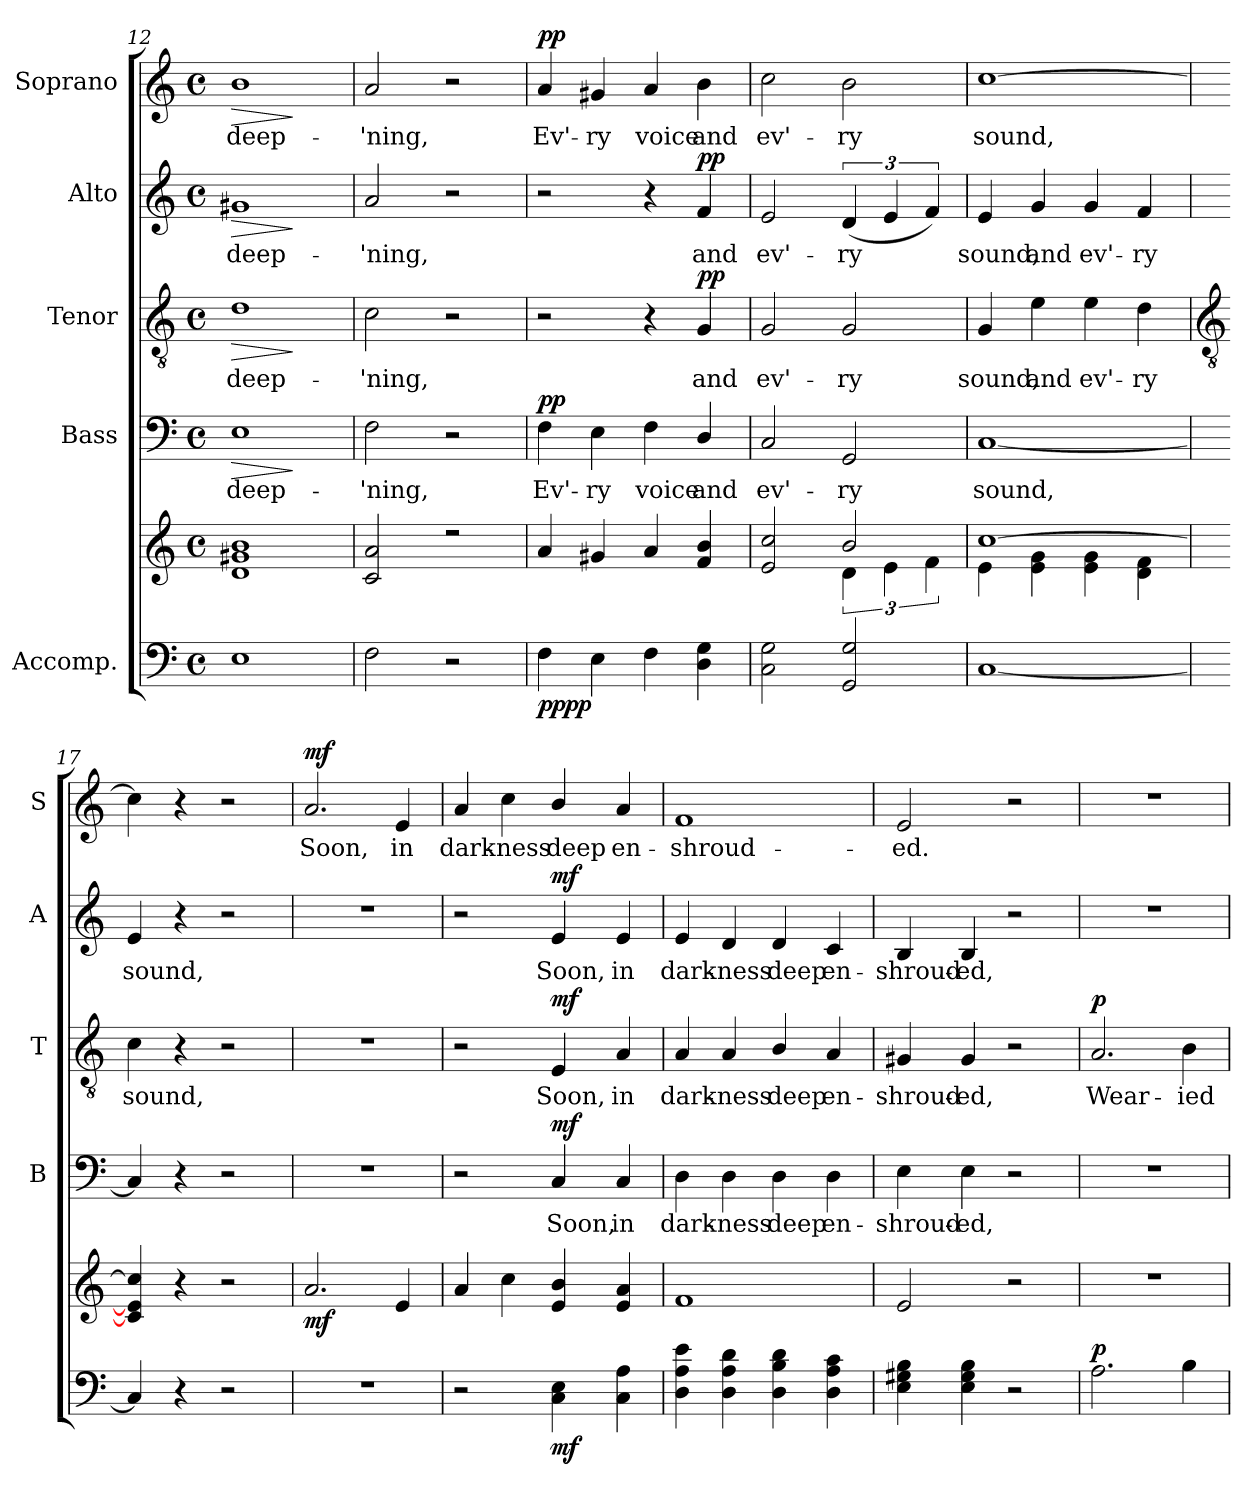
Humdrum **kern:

**kern	**kern	**dynam	**kern	**text	**dynam	**kern	**text	**dynam	**kern	**text	**dynam	**kern	**text	**dynam
*part5	*part5	*part5	*part4	*part4	*part4	*part3	*part3	*part3	*part2	*part2	*part2	*part1	*part1	*part1
*staff6	*staff5	*staff5/6	*staff4	*staff4	*staff4	*staff3	*staff3	*staff3	*staff2	*staff2	*staff2	*staff1	*staff1	*staff1
*I"Accomp.	*	*	*I"Bass	*	*	*I"Tenor	*	*	*I"Alto	*	*	*I"Soprano	*	*
*	*	*	*I'B	*	*	*I'T	*	*	*I'A	*	*	*I'S	*	*
*clefF4	*clefG2	*	*clefF4	*	*	*clefGv2	*	*	*clefG2	*	*	*clefG2	*	*
*k[]	*k[]	*	*k[]	*	*	*k[]	*	*	*k[]	*	*	*k[]	*	*
*C:	*C:	*	*C:	*	*	*C:	*	*	*C:	*	*	*C:	*	*
*M4/4	*M4/4	*	*M4/4	*	*	*M4/4	*	*	*M4/4	*	*	*M4/4	*	*
*met(c)	*met(c)	*	*met(c)	*	*	*met(c)	*	*	*met(c)	*	*	*met(c)	*	*
=12	=12	=12	=12	=12	=12	=12	=12	=12	=12	=12	=12	=12	=12	=12
!	!	!LO:HP:b	!	!LO:LY:b	!LO:HP:b	!	!LO:LY:b	!LO:HP:b	!	!LO:LY:b	!LO:HP:b	!	!LO:LY:b	!LO:HP:b
*	*^	*	*	*	*	*	*	*	*	*	*	*	*	*
1E	1d 1g#X 1b	1ryy	>	1E	deep-	>	1d	deep-	>	1g#X	deep-	>	1b	deep-	>
*	*v	*v	*	*	*	*	*	*	*	*	*	*	*	*	*
.	.	]	.	.	]	.	.	]	.	.	]	.	.	]
=13	=13	=13	=13	=13	=13	=13	=13	=13	=13	=13	=13	=13	=13	=13
*	*^	*	*	*	*	*	*	*	*	*	*	*	*	*
!	!	!	!	!	!LO:LY:b	!	!	!LO:LY:b	!	!	!LO:LY:b	!	!	!LO:LY:b	!
2F	2c 2a	1ryy	.	2F	-'ning,	.	2c	-'ning,	.	2a	-'ning,	.	2a	-'ning,	.
2r	2r	.	.	2r	.	.	2r	.	.	2r	.	.	2r	.	.
=14	=14	=14	=14	=14	=14	=14	=14	=14	=14	=14	=14	=14	=14	=14	=14
!	!	!	!LO:DY:b=2	!	!LO:LY:b	!	!	!	!	!	!	!	!	!LO:LY:b	!
!	!	!	!LO:DY:n=1:b	!	!	!LO:DY:b	!	!	!	!	!	!	!	!	!LO:DY:b
4F	4a	1ryy	pp pp	4F	Ev'-	pp	2r	.	.	2r	.	.	4a	Ev'-	pp
!	!	!	!	!	!LO:LY:b	!	!	!	!	!	!	!	!	!LO:LY:b	!
4E	4g#X	.	.	4E	-ry	.	.	.	.	.	.	.	4g#X	-ry	.
!	!	!	!	!	!LO:LY:b	!	!	!	!	!	!	!	!	!LO:LY:b	!
4F	4a	.	.	4F	voice	.	4r	.	.	4r	.	.	4a	voice	.
!	!	!	!	!	!LO:LY:b	!	!	!LO:LY:b	!LO:DY:b	!	!LO:LY:b	!LO:DY:b	!	!LO:LY:b	!
4D\ 4G\	4f 4b	.	.	4D/	and	.	4G	and	pp	4f	and	pp	4b	and	.
=15	=15	=15	=15	=15	=15	=15	=15	=15	=15	=15	=15	=15	=15	=15	=15
!	!	!	!	!	!LO:LY:b	!	!	!LO:LY:b	!	!	!LO:LY:b	!	!	!LO:LY:b	!
2C 2G	2e 2cc	2ryy	.	2C	ev'-	.	2G	ev'-	.	2e	ev'-	.	2cc	ev'-	.
!	!	!	!	!	!LO:LY:b	!	!	!LO:LY:b	!	!	!LO:LY:b	!	!	!LO:LY:b	!
2GG 2G	2b/	6d\	.	2GG	-ry	.	2G	-ry	.	(<6d	-ry	.	2b	-ry	.
.	.	6e\	.	.	.	.	.	.	.	6e	.	.	.	.	.
.	.	6f\	.	.	.	.	.	.	.	6f)	.	.	.	.	.
=16	=16	=16	=16	=16	=16	=16	=16	=16	=16	=16	=16	=16	=16	=16	=16
!	!	!	!	!	!LO:LY:b	!	!	!LO:LY:b	!	!	!LO:LY:b	!	!	!LO:LY:b	!
[1C	[1cc	4e\	.	[1C	sound,	.	4G	sound,	.	4e	sound,	.	[1cc	sound,	.
!	!	!	!	!	!	!	!	!LO:LY:b	!	!	!LO:LY:b	!	!	!	!
.	.	4e\ 4g\	.	.	.	.	4e	and	.	4g	and	.	.	.	.
!	!	!	!	!	!	!	!	!LO:LY:b	!	!	!LO:LY:b	!	!	!	!
.	.	4e\ 4g\	.	.	.	.	4e	ev'-	.	4g	ev'-	.	.	.	.
!	!	!	!	!	!	!	!	!LO:LY:b	!	!	!LO:LY:b	!	!	!	!
.	.	4d\ 4f\	.	.	.	.	4d	-ry	.	4f	-ry	.	.	.	.
*	*v	*v	*	*	*	*	*	*	*	*	*	*	*	*	*
!!LO:LB:g=z
=17	=17	=17	=17	=17	=17	=17	=17	=17	=17	=17	=17	=17	=17	=17
*	*	*	*	*	*	*clefGv2	*	*	*	*	*	*	*	*
*	*^	*	*	*	*	*	*	*	*	*	*	*	*	*
!	!	!	!	!	!	!	!	!LO:LY:b	!	!	!LO:LY:b	!	!	!	!
*	*v	*v	*	*	*	*	*	*	*	*	*	*	*	*	*
4C]	4c] 4e] 4cc]	.	4C]	.	.	4c	sound,	.	4e	sound,	.	4cc]	.	.
4r	4r	.	4r	.	.	4r	.	.	4r	.	.	4r	.	.
2r	2r	.	2r	.	.	2r	.	.	2r	.	.	2r	.	.
=18	=18	=18	=18	=18	=18	=18	=18	=18	=18	=18	=18	=18	=18	=18
!	!	!LO:DY:b	!	!	!	!	!	!	!	!	!	!	!LO:LY:b	!LO:DY:b
1r	2.a	mf	1r	.	.	1r	.	.	1r	.	.	2.a	Soon,	mf
!	!	!	!	!	!	!	!	!	!	!	!	!	!LO:LY:b	!
.	4e	.	.	.	.	.	.	.	.	.	.	4e	in	.
=19	=19	=19	=19	=19	=19	=19	=19	=19	=19	=19	=19	=19	=19	=19
!	!	!	!	!	!	!	!	!	!	!	!	!	!LO:LY:b	!
2r	4a	.	2r	.	.	2r	.	.	2r	.	.	4a	dark-	.
!	!	!	!	!	!	!	!	!	!	!	!	!	!LO:LY:b	!
.	4cc	.	.	.	.	.	.	.	.	.	.	4cc	-ness	.
!	!	!LO:DY:b=2	!	!LO:LY:b	!LO:DY:b	!	!LO:LY:b	!LO:DY:b	!	!LO:LY:b	!LO:DY:b	!	!LO:LY:b	!
4C 4E	4e/ 4b/	mf	4C	Soon,	mf	4E	Soon,	mf	4e	Soon,	mf	4b/	deep	.
!	!	!	!	!LO:LY:b	!	!	!LO:LY:b	!	!	!LO:LY:b	!	!	!LO:LY:b	!
4C 4A	4e 4a	.	4C	in	.	4A	in	.	4e	in	.	4a	en-	.
=20	=20	=20	=20	=20	=20	=20	=20	=20	=20	=20	=20	=20	=20	=20
!	!	!	!	!LO:LY:b	!	!	!LO:LY:b	!	!	!LO:LY:b	!	!	!LO:LY:b	!
4D 4A 4e	1f	.	4D	dark-	.	4A	dark-	.	4e	dark-	.	1f	-shroud-	.
!	!	!	!	!LO:LY:b	!	!	!LO:LY:b	!	!	!LO:LY:b	!	!	!	!
4D 4A 4d	.	.	4D	-ness	.	4A	-ness	.	4d	-ness	.	.	.	.
!	!	!	!	!LO:LY:b	!	!	!LO:LY:b	!	!	!LO:LY:b	!	!	!	!
4D 4B 4d	.	.	4D	deep	.	4B/	deep	.	4d	deep	.	.	.	.
!	!	!	!	!LO:LY:b	!	!	!LO:LY:b	!	!	!LO:LY:b	!	!	!	!
4D 4A 4c	.	.	4D	en-	.	4A	en-	.	4c	en-	.	.	.	.
=21	=21	=21	=21	=21	=21	=21	=21	=21	=21	=21	=21	=21	=21	=21
!	!	!	!	!LO:LY:b	!	!	!LO:LY:b	!	!	!LO:LY:b	!	!	!LO:LY:b	!
4E 4G#X 4B	2e	.	4E	-shroud-	.	4G#X	-shroud-	.	4B	-shroud-	.	2e	-ed.	.
!	!	!	!	!LO:LY:b	!	!	!LO:LY:b	!	!	!LO:LY:b	!	!	!	!
4E 4G# 4B	.	.	4E	-ed,	.	4G#	-ed,	.	4B	-ed,	.	.	.	.
2r	2r	.	2r	.	.	2r	.	.	2r	.	.	2r	.	.
=22	=22	=22	=22	=22	=22	=22	=22	=22	=22	=22	=22	=22	=22	=22
!	!	!LO:DY:a=2	!	!	!	!	!LO:LY:b	!LO:DY:b	!	!	!	!	!	!
2.A\	1r	p	1r	.	.	2.A	Wear-	p	1r	.	.	1r	.	.
!	!	!	!	!	!	!	!LO:LY:b	!	!	!	!	!	!	!
4B	.	.	.	.	.	4B	-ied	.	.	.	.	.	.	.
=	=	=	=	=	=	=	=	=	=	=	=	=	=	=
*-	*-	*-	*-	*-	*-	*-	*-	*-	*-	*-	*-	*-	*-	*-
